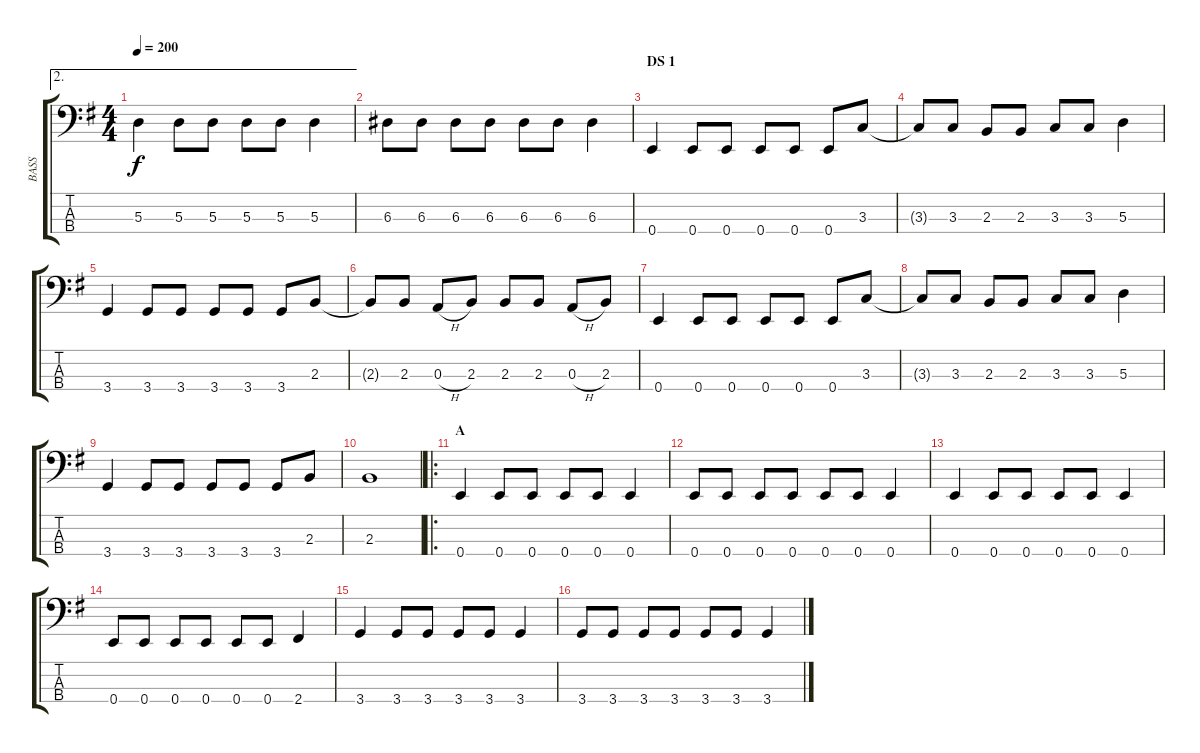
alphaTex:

\track ("BASS" "BASS") {instrument electricbasspick}
\staff {score tabs}
\tuning (G2 D2 A1 E1) {hide}
\ae 2
\ts (4 4)
\tempo 200
\clef f4
\ks eminor
5.3.4{dy f} 5.3.8 5.3.8 5.3.8 5.3.8 5.3.4 |
6.3.8 6.3.8 6.3.8 6.3.8 6.3.8 6.3.8 6.3.4 |
\section ("" "DS 1")
0.4.4 0.4.8 0.4.8 0.4.8 0.4.8 0.4.8 3.3.8 |
3.3{t}.8 3.3.8 2.3.8 2.3.8 3.3.8 3.3.8 5.3.4 |
3.4.4 3.4.8 3.4.8 3.4.8 3.4.8 3.4.8 2.3.8 |
2.3{t}.8 2.3.8 0.3{h}.8 2.3.8 2.3.8 2.3.8 0.3{h}.8 2.3.8 |
0.4.4 0.4.8 0.4.8 0.4.8 0.4.8 0.4.8 3.3.8 |
3.3{t}.8 3.3.8 2.3.8 2.3.8 3.3.8 3.3.8 5.3.4 |
3.4.4 3.4.8 3.4.8 3.4.8 3.4.8 3.4.8 2.3.8 |
2.3.1 |
\ro
\section ("" "A")
0.4.4 0.4.8 0.4.8 0.4.8 0.4.8 0.4.4 |
0.4.8 0.4.8 0.4.8 0.4.8 0.4.8 0.4.8 0.4.4 |
0.4.4 0.4.8 0.4.8 0.4.8 0.4.8 0.4.4 |
0.4.8 0.4.8 0.4.8 0.4.8 0.4.8 0.4.8 2.4.4 |
3.4.4 3.4.8 3.4.8 3.4.8 3.4.8 3.4.4 |
3.4.8 3.4.8 3.4.8 3.4.8 3.4.8 3.4.8 3.4.4
